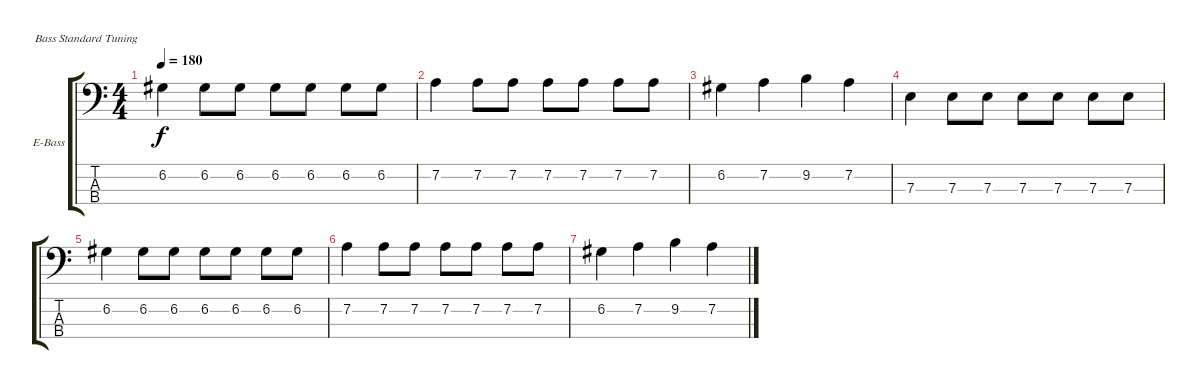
\defaultSystemsLayout 4
\bracketExtendMode groupsimilarinstruments
\firstSystemTrackNameOrientation horizontal
\otherSystemsTrackNameOrientation horizontal
\track ("Electric Bass" "E-Bass") {instrument electricbassfinger}
\staff {score tabs}
\tuning (G2 D2 A1 E1)
\ts (4 4)
\tempo 180
\clef f4
\ks c
6.2.4{dy f} 6.2.8 6.2.8 6.2.8 6.2.8 6.2.8 6.2.8 |
7.2.4 7.2.8 7.2.8 7.2.8 7.2.8 7.2.8 7.2.8 |
6.2.4 7.2.4 9.2.4 7.2.4 |
7.3.4 7.3.8 7.3.8 7.3.8 7.3.8 7.3.8 7.3.8 |
6.2.4 6.2.8 6.2.8 6.2.8 6.2.8 6.2.8 6.2.8 |
7.2.4 7.2.8 7.2.8 7.2.8 7.2.8 7.2.8 7.2.8 |
6.2.4 7.2.4 9.2.4 7.2.4
